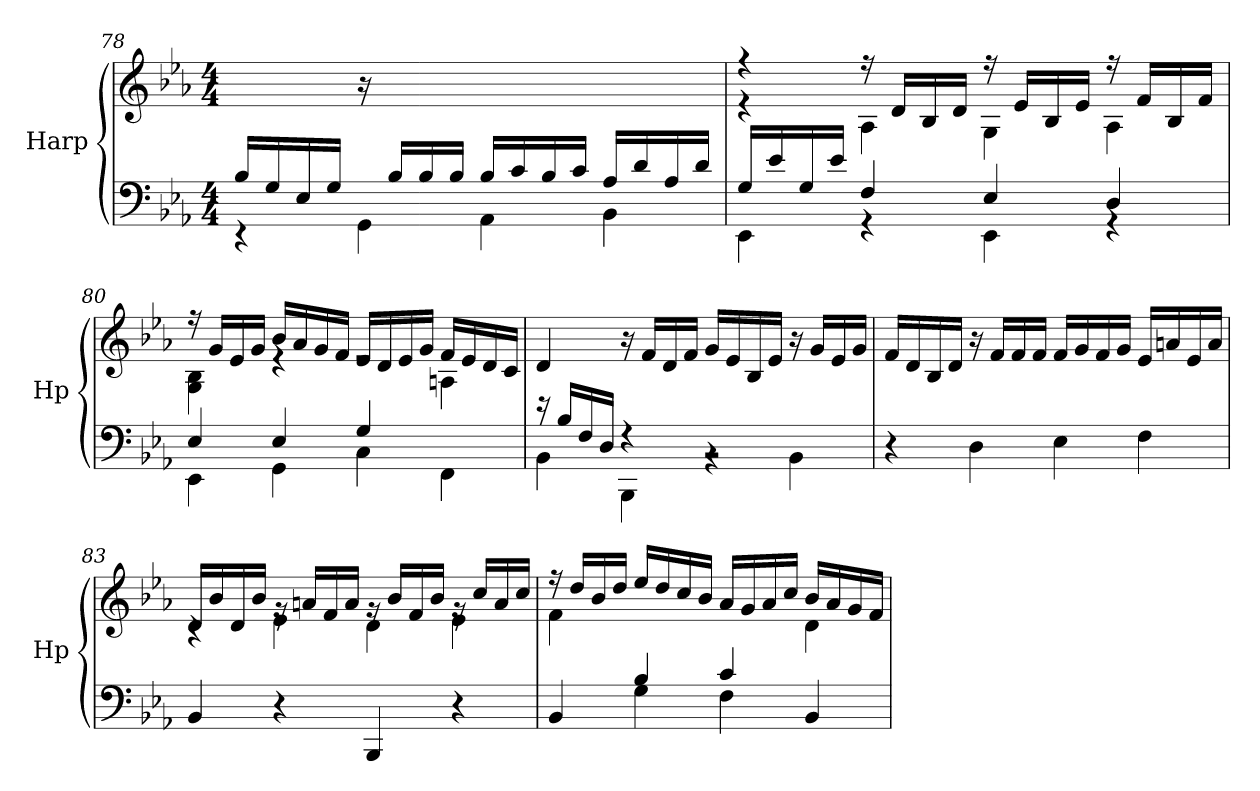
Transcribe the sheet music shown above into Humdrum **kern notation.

**kern	**kern
*part1	*part1
*staff2	*staff1
*I"Harp	*
*I'Hp	*
*clefF4	*clefG2
*k[b-e-a-]	*k[b-e-a-]
*M4/4	*M4/4
=78	=78
*^	*
16B-/LL	4r	4ryy
16G/	.	.
16E-/	.	.
16G/JJ	.	.
16ryy	4GG\	16r
16B-/LL	.	2ryy
16B-/	.	.
16B-/JJ	.	.
16B-/LL	4AA-\	.
16c/	.	.
16B-/	.	.
16c/JJ	.	.
16A-/LL	4BB-\	.
16d/	.	8.ryy
16A-/	.	.
16d/JJ	.	.
!!LO:LB:g=z
=79	=79	=79
*	*	*^
16G/LL	4EE-\	4r	4re
16e-/	.	.	.
16G/	.	.	.
16e-/JJ	.	.	.
4F/	4rGG	16r	4A-\
.	.	16d/LL	.
.	.	16B-/	.
.	.	16d/JJ	.
4E-/	4EE-\	16r	4G\
.	.	16e-/LL	.
.	.	16B-/	.
.	.	16e-/JJ	.
4D/	4rGG	16r	4A-\
.	.	16f/LL	.
.	.	16B-/	.
.	.	16f/JJ	.
=80	=80	=80	=80
*	*	*	*^
4E-/	4EE-\	16r	4G\ 4B-\	2.ryy
.	.	16g/LL	.	.
.	.	16e-/	.	.
.	.	16g/JJ	.	.
4E-/	4GG\	16b-/LL	4re	.
.	.	16a-/	.	.
.	.	16g/	.	.
.	.	16f/JJ	.	.
4G/	4C\	16e-/LL	2re	.
.	.	16d/	.	.
.	.	16e-/	.	.
.	.	16g/JJ	.	.
4ryy	4FF\	16f/LL	.	4An\
.	.	16e-/	.	.
.	.	16d/	.	.
.	.	16c/JJ	.	.
*	*	*v	*v	*v
!!LO:LB:g=z
=81	=81	=81
16r	4BB-\	4d/
16B-/LL	.	.
16F/	.	.
16D/JJ	.	.
4r	4BBB-\	16r
.	.	16f/LL
.	.	16d/
.	.	16f/JJ
2rBB	4rBB	16g/LL
.	.	16e-/
.	.	16B-/
.	.	16e-/JJ
.	4BB-\	16r
.	.	16g/LL
.	.	16e-/
.	.	16g/JJ
*v	*v	*
=82	=82
4r	16f/LL
.	16d/
.	16B-/
.	16d/JJ
4D\	16r
.	16f/LL
.	16f/
.	16f/JJ
4E-\	16f/LL
.	16g/
.	16f/
.	16g/JJ
4F\	16e-/LL
.	16an/
.	16e-/
.	16a/JJ
!!LO:PB:g=z
=83	=83
*	*^
4BB-/	16d/LL	4rc
.	16b-/	.
.	16d/	.
.	16b-/JJ	.
4r	16rg	4e-\
.	16an/LL	.
.	16f/	.
.	16a/JJ	.
4BBB-/	16rg	4d\
.	16b-/LL	.
.	16f/	.
.	16b-/JJ	.
4r	16rg	4e-\
.	16cc/LL	.
.	16a/	.
.	16cc/JJ	.
=84	=84	=84
*^	*	*
4ryy	4BB-/	16r	4f\
.	.	16dd/LL	.
.	.	16b-/	.
.	.	16dd/JJ	.
4B-/	4G\	16ee-/LL	2ryy
.	.	16dd/	.
.	.	16cc/	.
.	.	16b-/JJ	.
4c/	4F\	16a-/LL	.
.	.	16g/	.
.	.	16a-/	.
.	.	16cc/JJ	.
4ryy	4BB-/	16b-/LL	4d\
.	.	16a-/	.
.	.	16g/	.
.	.	16f/JJ	.
*v	*v	*	*
*	*v	*v
=	=
*-	*-
